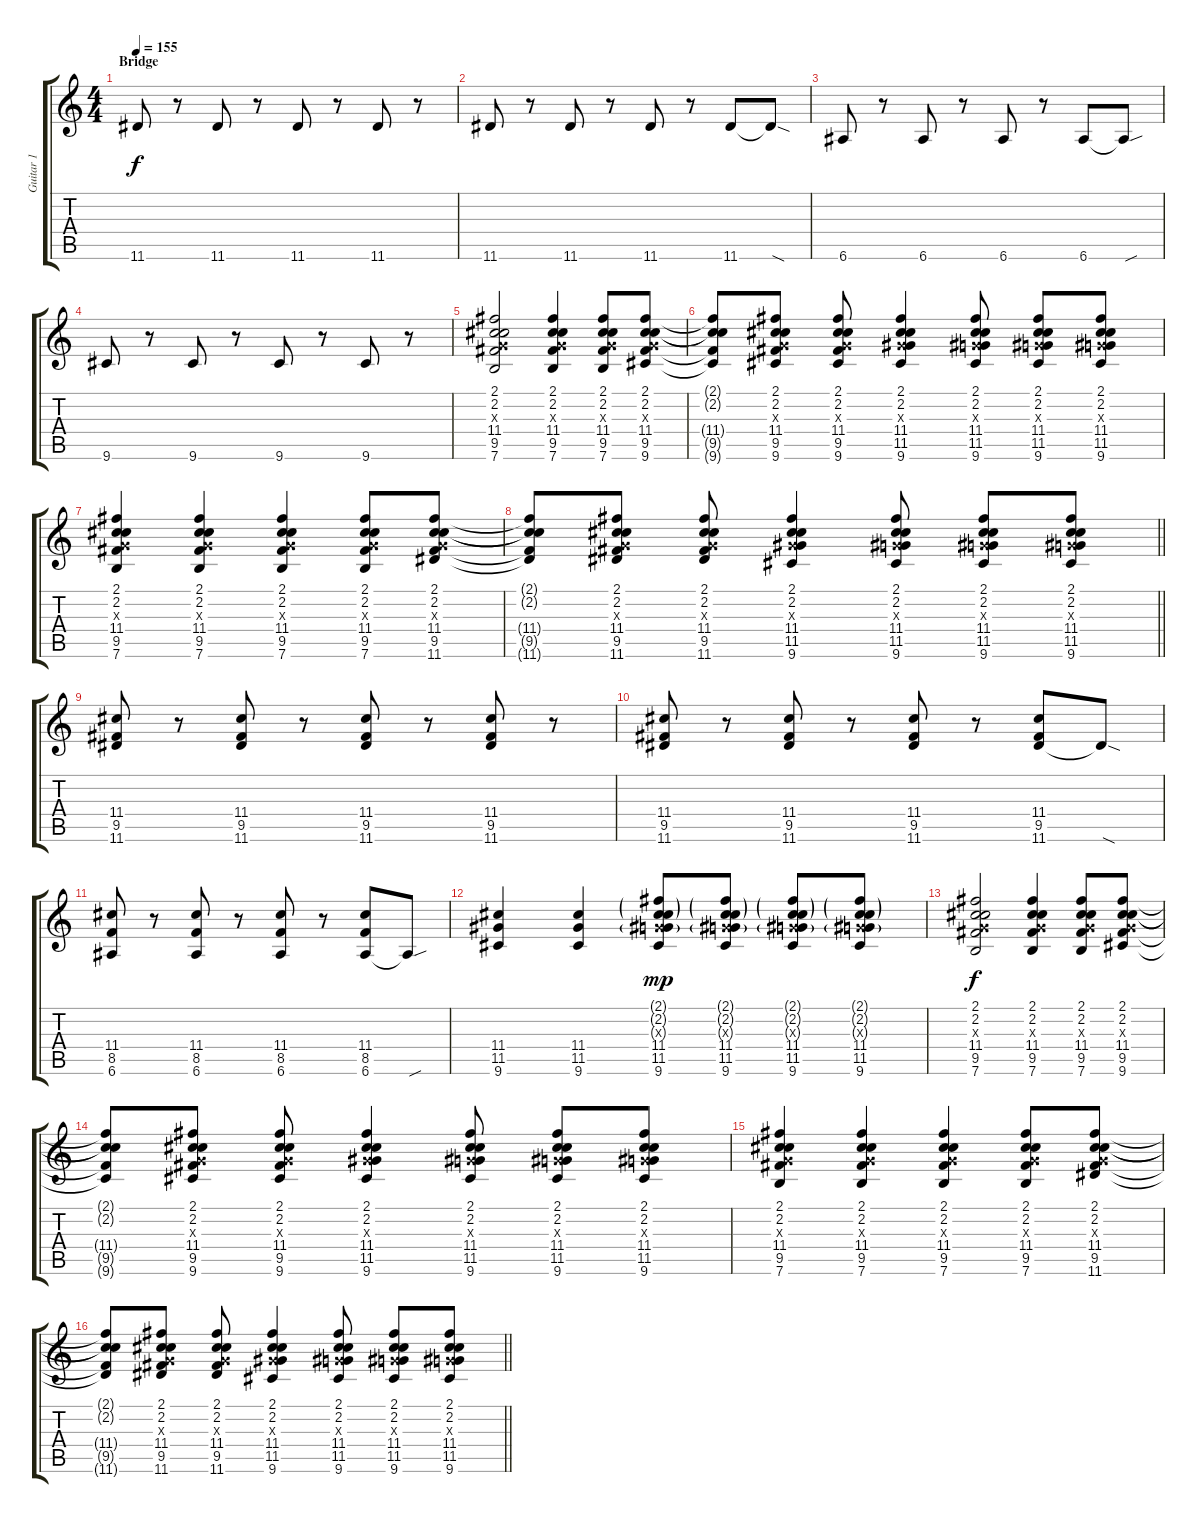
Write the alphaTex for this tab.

\track ("Guitar 1" "Guitar 1") {instrument acousticguitarsteel}
\staff {score tabs}
\tuning (E4 B3 G3 D3 A2 E2) {hide}
\ts (4 4)
\section ("" "Bridge")
\tempo 155
\clef g2
\ks c
11.6.8{dy f instrument distortionguitar} r.8 11.6.8 r.8 11.6.8 r.8 11.6.8 r.8 |
11.6.8 r.8 11.6.8 r.8 11.6.8 r.8 11.6.8 11.6{sod t}.8 |
6.6.8 r.8 6.6.8 r.8 6.6.8 r.8 6.6.8 6.6{sou t}.8 |
9.6.8 r.8 9.6.8 r.8 9.6.8 r.8 9.6.8 r.8 |
(2.1 2.2 0.3{x} 11.4 9.5 7.6).2 (2.1 2.2 0.3{x} 11.4 9.5 7.6).4 (2.1 2.2 0.3{x} 11.4 9.5 7.6).8 (2.1 2.2 0.3{x} 11.4 9.5 9.6).8 |
(2.1{t} 2.2{t} 11.4{t} 9.5{t} 9.6{t}).8 (2.1 2.2 0.3{x} 11.4 9.5 9.6).8 (2.1 2.2 0.3{x} 11.4 9.5 9.6).8 (2.1 2.2 0.3{x} 11.4 11.5 9.6).4 (2.1 2.2 0.3{x} 11.4 11.5 9.6).8 (2.1 2.2 0.3{x} 11.4 11.5 9.6).8 (2.1 2.2 0.3{x} 11.4 11.5 9.6).8 |
(2.1 2.2 0.3{x} 11.4 9.5 7.6).4 (2.1 2.2 0.3{x} 11.4 9.5 7.6).4 (2.1 2.2 0.3{x} 11.4 9.5 7.6).4 (2.1 2.2 0.3{x} 11.4 9.5 7.6).8 (2.1 2.2 0.3{x} 11.4 9.5 11.6).8 |
\barLineRight lightlight
(2.1{t} 2.2{t} 11.4{t} 9.5{t} 11.6{t}).8 (2.1 2.2 0.3{x} 11.4 9.5 11.6).8 (2.1 2.2 0.3{x} 11.4 9.5 11.6).8 (2.1 2.2 0.3{x} 11.4 11.5 9.6).4 (2.1 2.2 0.3{x} 11.4 11.5 9.6).8 (2.1 2.2 0.3{x} 11.4 11.5 9.6).8 (2.1 2.2 0.3{x} 11.4 11.5 9.6).8 |
\section ("" "")
(11.4 9.5 11.6).8 r.8 (11.4 9.5 11.6).8 r.8 (11.4 9.5 11.6).8 r.8 (11.4 9.5 11.6).8 r.8 |
(11.4 9.5 11.6).8 r.8 (11.4 9.5 11.6).8 r.8 (11.4 9.5 11.6).8 r.8 (11.4 9.5 11.6).8 11.6{sod t}.8 |
(11.4 8.5 6.6).8 r.8 (11.4 8.5 6.6).8 r.8 (11.4 8.5 6.6).8 r.8 (11.4 8.5 6.6).8 6.6{sou t}.8 |
(11.4 11.5 9.6).4 (11.4 11.5 9.6).4 (2.1{g} 2.2{g} 0.3{g x} 11.4 11.5 9.6).8{dy mp} (2.1{g} 2.2{g} 0.3{g x} 11.4 11.5 9.6).8 (2.1{g} 2.2{g} 0.3{g x} 11.4 11.5 9.6).8 (2.1{g} 2.2{g} 0.3{g x} 11.4 11.5 9.6).8 |
(2.1 2.2 0.3{x} 11.4 9.5 7.6).2{dy f} (2.1 2.2 0.3{x} 11.4 9.5 7.6).4 (2.1 2.2 0.3{x} 11.4 9.5 7.6).8 (2.1 2.2 0.3{x} 11.4 9.5 9.6).8 |
(2.1{t} 2.2{t} 11.4{t} 9.5{t} 9.6{t}).8 (2.1 2.2 0.3{x} 11.4 9.5 9.6).8 (2.1 2.2 0.3{x} 11.4 9.5 9.6).8 (2.1 2.2 0.3{x} 11.4 11.5 9.6).4 (2.1 2.2 0.3{x} 11.4 11.5 9.6).8 (2.1 2.2 0.3{x} 11.4 11.5 9.6).8 (2.1 2.2 0.3{x} 11.4 11.5 9.6).8 |
(2.1 2.2 0.3{x} 11.4 9.5 7.6).4 (2.1 2.2 0.3{x} 11.4 9.5 7.6).4 (2.1 2.2 0.3{x} 11.4 9.5 7.6).4 (2.1 2.2 0.3{x} 11.4 9.5 7.6).8 (2.1 2.2 0.3{x} 11.4 9.5 11.6).8 |
\barLineRight lightlight
(2.1{t} 2.2{t} 11.4{t} 9.5{t} 11.6{t}).8 (2.1 2.2 0.3{x} 11.4 9.5 11.6).8 (2.1 2.2 0.3{x} 11.4 9.5 11.6).8 (2.1 2.2 0.3{x} 11.4 11.5 9.6).4 (2.1 2.2 0.3{x} 11.4 11.5 9.6).8 (2.1 2.2 0.3{x} 11.4 11.5 9.6).8 (2.1 2.2 0.3{x} 11.4 11.5 9.6).8
